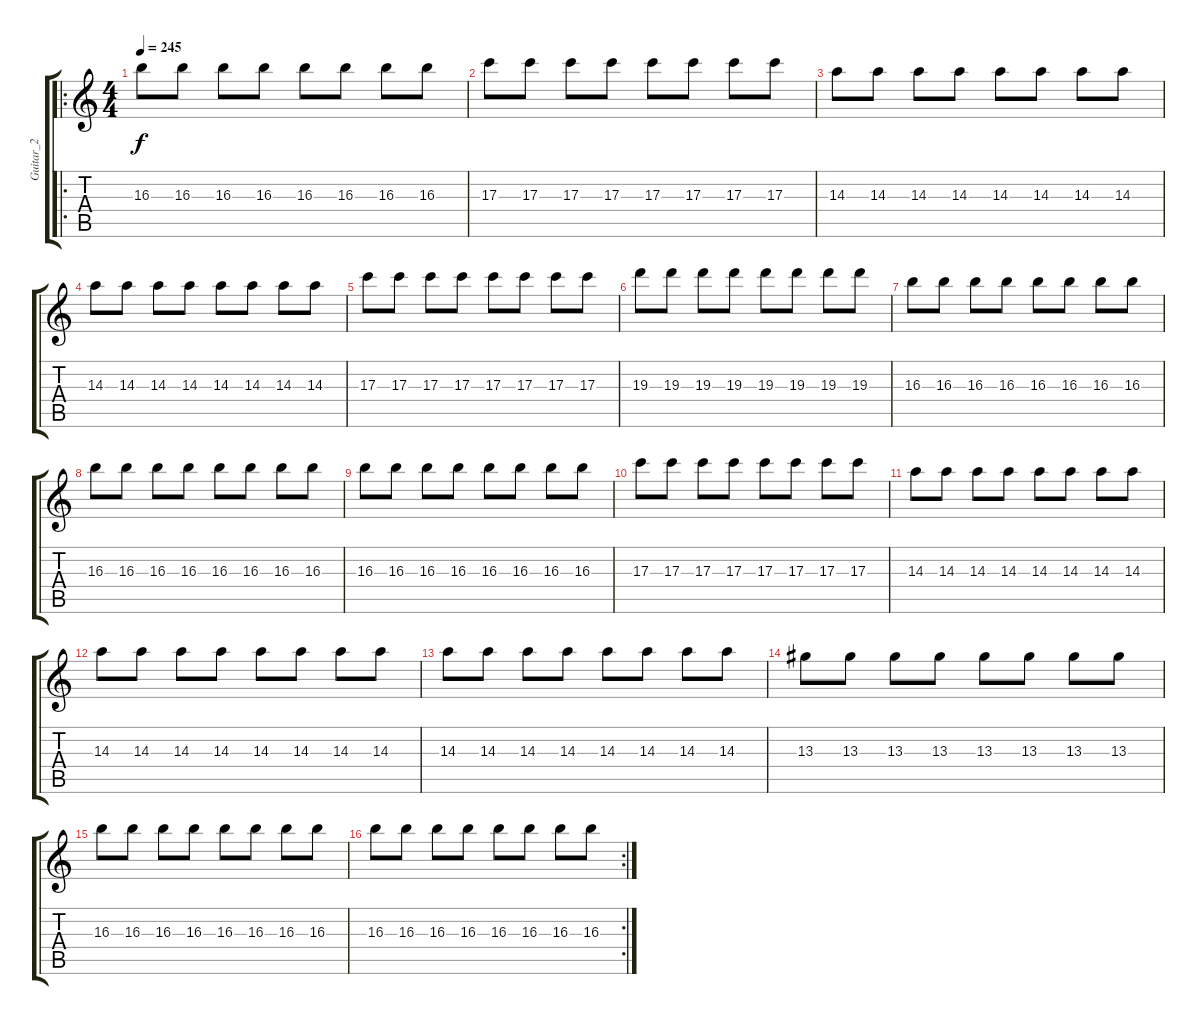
\track ("Guitar_2" "Guitar_2") {instrument electricguitarjazz}
\staff {score tabs}
\tuning (E4 B3 G3 D3 A2 E2) {hide}
\ro
\ts (4 4)
\tempo 245
\clef g2
\ks c
16.3.8{dy f volume 11 instrument overdrivenguitar} 16.3.8 16.3.8 16.3.8 16.3.8 16.3.8 16.3.8 16.3.8 |
17.3.8 17.3.8 17.3.8 17.3.8 17.3.8 17.3.8 17.3.8 17.3.8 |
14.3.8 14.3.8 14.3.8 14.3.8 14.3.8 14.3.8 14.3.8 14.3.8 |
14.3.8 14.3.8 14.3.8 14.3.8 14.3.8 14.3.8 14.3.8 14.3.8 |
17.3.8 17.3.8 17.3.8 17.3.8 17.3.8 17.3.8 17.3.8 17.3.8 |
19.3.8 19.3.8 19.3.8 19.3.8 19.3.8 19.3.8 19.3.8 19.3.8 |
16.3.8 16.3.8 16.3.8 16.3.8 16.3.8 16.3.8 16.3.8 16.3.8 |
16.3.8 16.3.8 16.3.8 16.3.8 16.3.8 16.3.8 16.3.8 16.3.8 |
16.3.8 16.3.8 16.3.8 16.3.8 16.3.8 16.3.8 16.3.8 16.3.8 |
17.3.8 17.3.8 17.3.8 17.3.8 17.3.8 17.3.8 17.3.8 17.3.8 |
14.3.8 14.3.8 14.3.8 14.3.8 14.3.8 14.3.8 14.3.8 14.3.8 |
14.3.8 14.3.8 14.3.8 14.3.8 14.3.8 14.3.8 14.3.8 14.3.8 |
14.3.8 14.3.8 14.3.8 14.3.8 14.3.8 14.3.8 14.3.8 14.3.8 |
13.3.8 13.3.8 13.3.8 13.3.8 13.3.8 13.3.8 13.3.8 13.3.8 |
16.3.8 16.3.8 16.3.8 16.3.8 16.3.8 16.3.8 16.3.8 16.3.8 |
\rc 2
16.3.8 16.3.8 16.3.8 16.3.8 16.3.8 16.3.8 16.3.8 16.3.8
